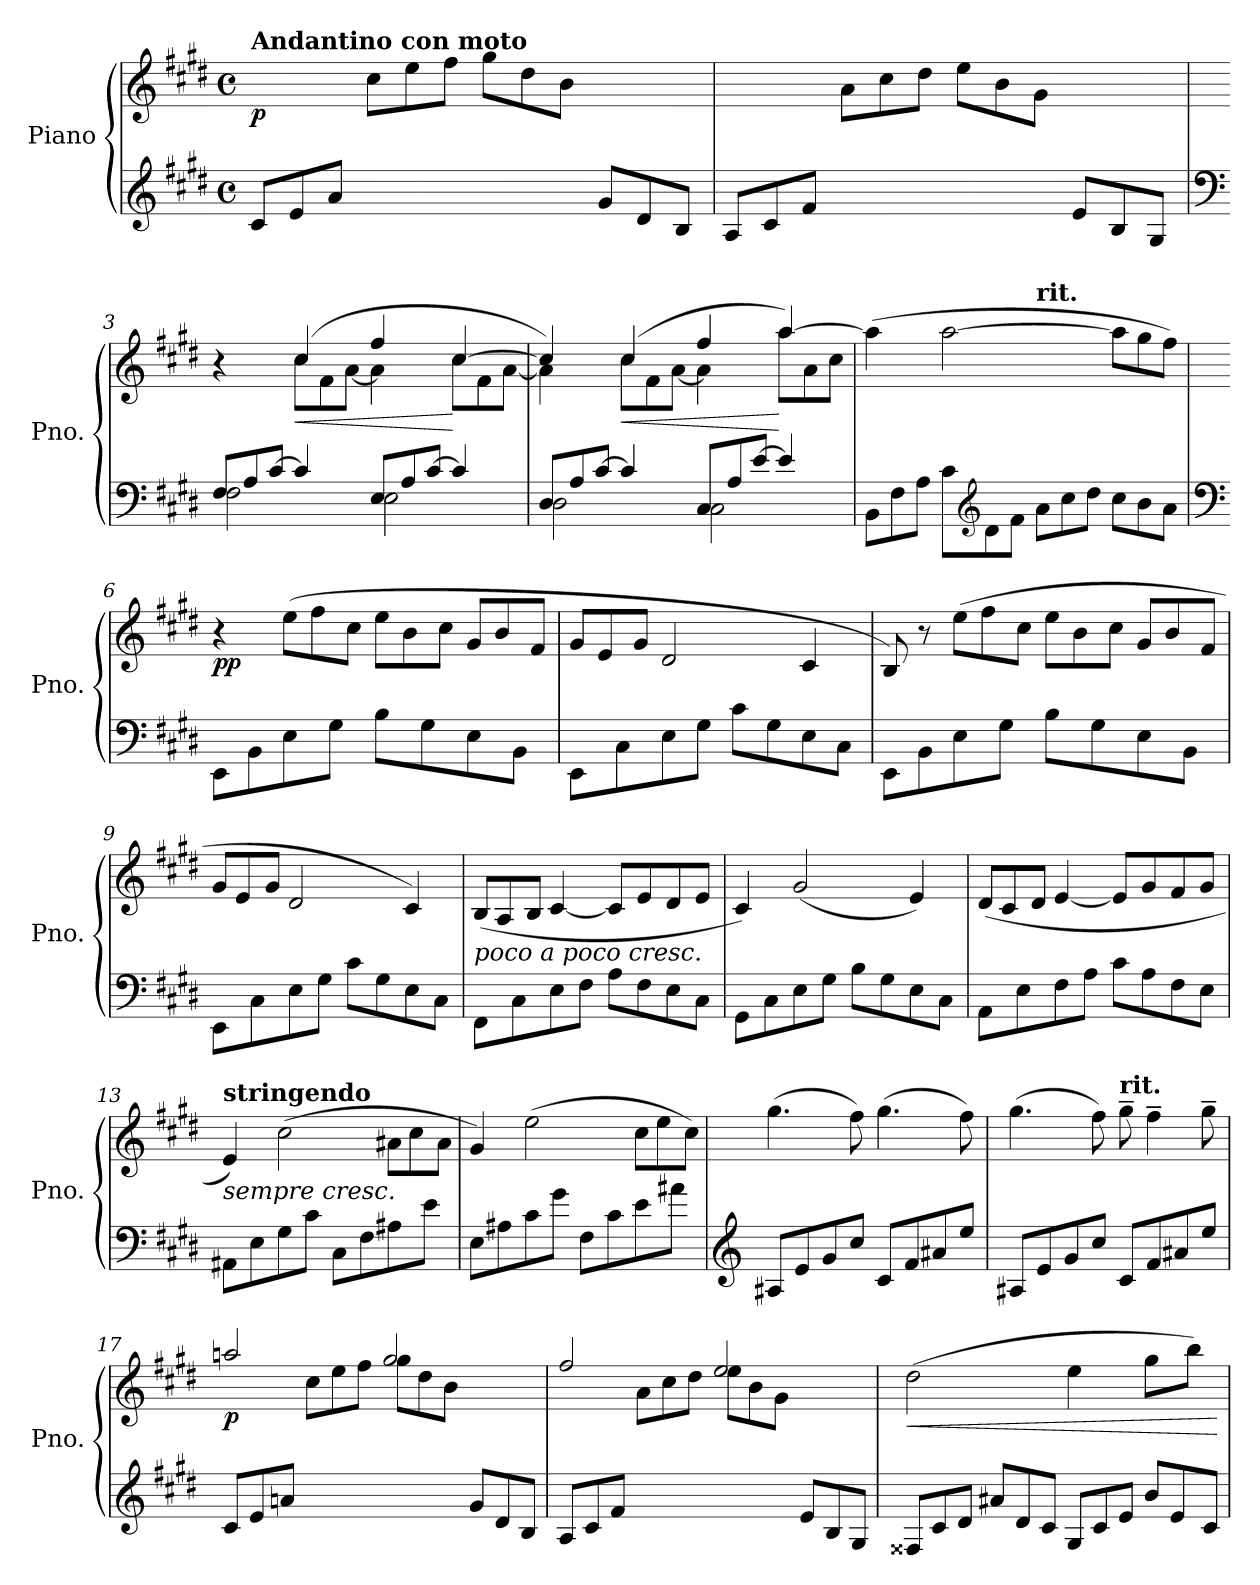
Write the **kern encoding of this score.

**kern	**kern	**dynam
*part1	*part1	*part1
*staff2	*staff1	*staff1/2
*I"Piano	*	*
*I'Pno.	*	*
*clefG2	*clefG2	*
*k[f#c#g#d#]	*k[f#c#g#d#]	*
*M4/4	*M4/4	*
*met(c)	*met(c)	*
*Xtuplet	*	*
=1	=1	=1
*^	*	*
!	!	!LO:TX:a:B:t=Andantino con moto	!
!	!	!	!LO:DY:b
12c#/L	1ryy	4ryy	p
12e/	.	.	.
12a/J	.	.	.
*	*	*Xtuplet	*
2ryy	.	12cc#\L	.
.	.	12ee\	.
.	.	12ff#\J	.
.	.	12gg#\L	.
.	.	12dd#\	.
.	.	12b\J	.
12g#/L	.	4ryy	.
12d#/	.	.	.
12B/J	.	.	.
=2	=2	=2	=2
12A/L	1ryy	4ryy	.
12c#/	.	.	.
12f#/J	.	.	.
2ryy	.	12a\L	.
.	.	12cc#\	.
.	.	12dd#\J	.
.	.	12ee\L	.
.	.	12b\	.
.	.	12g#\J	.
12e/L	.	4ryy	.
12B/	.	.	.
12G#/J	.	.	.
=3	=3	=3	=3
*clefF4	*	*	*
*	*	*^	*
12F#/L	2F#\	4r	4rgyy	.
12A/	.	.	.	.
[12c#/J	.	.	.	.
!	!	!	!	!LO:HP:b
4c#/]	.	(>4cc#/	12cc#\L	<
.	.	.	12f#\	.
.	.	.	([12a\J	.
12E/L	2E\	4ff#/	4a\]	.
12A/	.	.	.	.
[12c#/J	.	.	.	.
4c#/]	.	[4cc#/	12cc#\L	[
.	.	.	12f#\	.
.	.	.	([12a\J	.
!!LO:LB:g=z	!!
=4	=4	=4	=4	=4
12D#/L	2D#\	4cc#/])	4a\]	.
12A/	.	.	.	.
[12c#/J	.	.	.	.
!	!	!	!	!LO:HP:b
4c#/]	.	(>4cc#/	12cc#\L	<
.	.	.	12f#\	.
.	.	.	[12a\J	.
12C#/L	2C#\	4ff#/	4a\]	.
12A/	.	.	.	.
[12e/J	.	.	.	.
4e/]	.	[4aa/)	12aa\L	[
.	.	.	12a\	.
.	.	.	12cc#\J	.
*v	*v	*	*	*
=5	=5	=5	=5
12BB\L	(>4aa\]	2ryy	.
12F#\	.	.	.
12A\J	.	.	.
12c#\L	[2aa\	.	.
*clefG2	*	*	*
12d#\	.	.	.
12f#\J	.	.	.
!	!	!LO:TX:a:B:t=rit.	!
12a\L	.	2ryy	.
12cc#\	.	.	.
12dd#\J	.	.	.
12cc#\L	12aa\L]	.	.
12b\	12gg#\	.	.
12a\J	12ff#\J)	.	.
*	*v	*v	*
=6	=6	=6
*clefF4	*	*
*	*^	*
!	!LO:TX:a:B:t=a tempo	!	!
!	!	!	!LO:DY:b
*	*v	*v	*
8EE\L	4r	pp
8BB\	.	.
8E\	(>12ee\L	.
.	12ff#\	.
8G#\J	.	.
.	12cc#\J	.
8B\L	12ee\L	.
.	12b\	.
8G#\	.	.
.	12cc#\J	.
8E\	12g#/L	.
.	12b/	.
8BB\J	.	.
.	12f#/J	.
=7	=7	=7
8EE\L	12g#/L	.
.	12e/	.
8C#\	.	.
.	12g#/J	.
8E\	2d#/	.
8G#\J	.	.
8c#\L	.	.
8G#\	.	.
8E\	4c#/	.
8C#\J	.	.
!!LO:LB:g=z
=8	=8	=8
8EE\L	8B/)	.
8BB\	8r	.
8E\	(>12ee\L	.
.	12ff#\	.
8G#\J	.	.
.	12cc#\J	.
8B\L	12ee\L	.
.	12b\	.
8G#\	.	.
.	12cc#\J	.
8E\	12g#/L	.
.	12b/	.
8BB\J	.	.
.	12f#/J	.
=9	=9	=9
8EE\L	12g#/L	.
.	12e/	.
8C#\	.	.
.	12g#/J	.
8E\	2d#/	.
8G#\J	.	.
8c#\L	.	.
8G#\	.	.
8E\	4c#/)	.
8C#\J	.	.
=10	=10	=10
!	!LO:TX:b:i:t=poco a poco cresc.	!
8FF#\L	(<12B/L	.
.	12A/	.
8C#\	.	.
.	12B/J	.
8E\	[4c#/	.
8F#\J	.	.
8A\L	8c#/L]	.
8F#\	8e/	.
8E\	8d#/	.
8C#\J	8e/J	.
=11	=11	=11
8GG#\L	4c#/)	.
8C#\	.	.
8E\	(<2g#/	.
8G#\J	.	.
8B\L	.	.
8G#\	.	.
8E\	4e/)	.
8C#\J	.	.
!!LO:LB:g=z
=12	=12	=12
8AA\L	(<12d#/L	.
.	12c#/	.
8E\	.	.
.	12d#/J	.
8F#\	[4e/	.
8A\J	.	.
8c#\L	8e/L]	.
8A\	8g#/	.
8F#\	8f#/	.
8E\J	8g#/J	.
=13	=13	=13
!	!LO:TX:a:B:t=stringendo	!
!	!LO:TX:b:i:t=sempre cresc.	!
8AA#X\L	4e/)	.
8E\	.	.
8G#\	(>2cc#\	.
8c#\J	.	.
8C#\L	.	.
8F#\	.	.
8A#X\	12a#X\L	.
.	12cc#\	.
8e\J	.	.
.	12a#\J	.
=14	=14	=14
8E\L	4g#/)	.
8A#X\	.	.
8c#\	(>2ee\	.
8g#\J	.	.
8F#\L	.	.
8c#\	.	.
8e\	12cc#\L	.
.	12ee\	.
8a#X\J	.	.
.	12cc#\J)	.
=15	=15	=15
*clefG2	*	*
8A#X/L	(>4.gg#\	.
8e/	.	.
8g#/	.	.
8cc#/J	8ff#\)	.
8c#/L	(>4.gg#\	.
8f#/	.	.
8a#X/	.	.
8ee/J	8ff#\)	.
=16	=16	=16
8A#X/L	(>4.gg#\	.
8e/	.	.
8g#/	.	.
8cc#/J	8ff#\)	.
!	!LO:TX:a:B:t=rit.	!
8c#/L	8gg#~\	.
8f#/	4ff#~\	.
8a#X/	.	.
8ee/J	8gg#~\	.
!!LO:PB:g=z
=17	=17	=17
*	*^	*
!	!	!	!LO:DY:b
12c#/L	2aan/	4ryy	p
12e/	.	.	.
12an/J	.	.	.
2ryy	.	12cc#\L	.
.	.	12ee\	.
.	.	12ff#\J	.
.	2gg#/	12gg#\L	.
.	.	12dd#\	.
.	.	12b\J	.
12g#/L	.	4ryy	.
12d#/	.	.	.
12B/J	.	.	.
=18	=18	=18	=18
12A/L	2ff#/	4ryy	.
12c#/	.	.	.
12f#/J	.	.	.
2ryy	.	12a\L	.
.	.	12cc#\	.
.	.	12dd#\J	.
.	2ee/	12ee\L	.
.	.	12b\	.
.	.	12g#\J	.
12e/L	.	4ryy	.
12B/	.	.	.
12G#/J	.	.	.
*	*v	*v	*
=19	=19	=19
!	!	!LO:HP:b
12F##X/L	(>2dd#\	<
12c#/	.	.
12d#/J	.	.
12a#X/L	.	.
12d#/	.	.
12c#/J	.	.
12G#/L	4ee\	.
12c#/	.	.
12e/J	.	.
12b/L	8gg#\L	.
12e/	.	.
.	8bb\J)	.
12c#/J	.	.
.	.	[
=	=	=
*-	*-	*-
